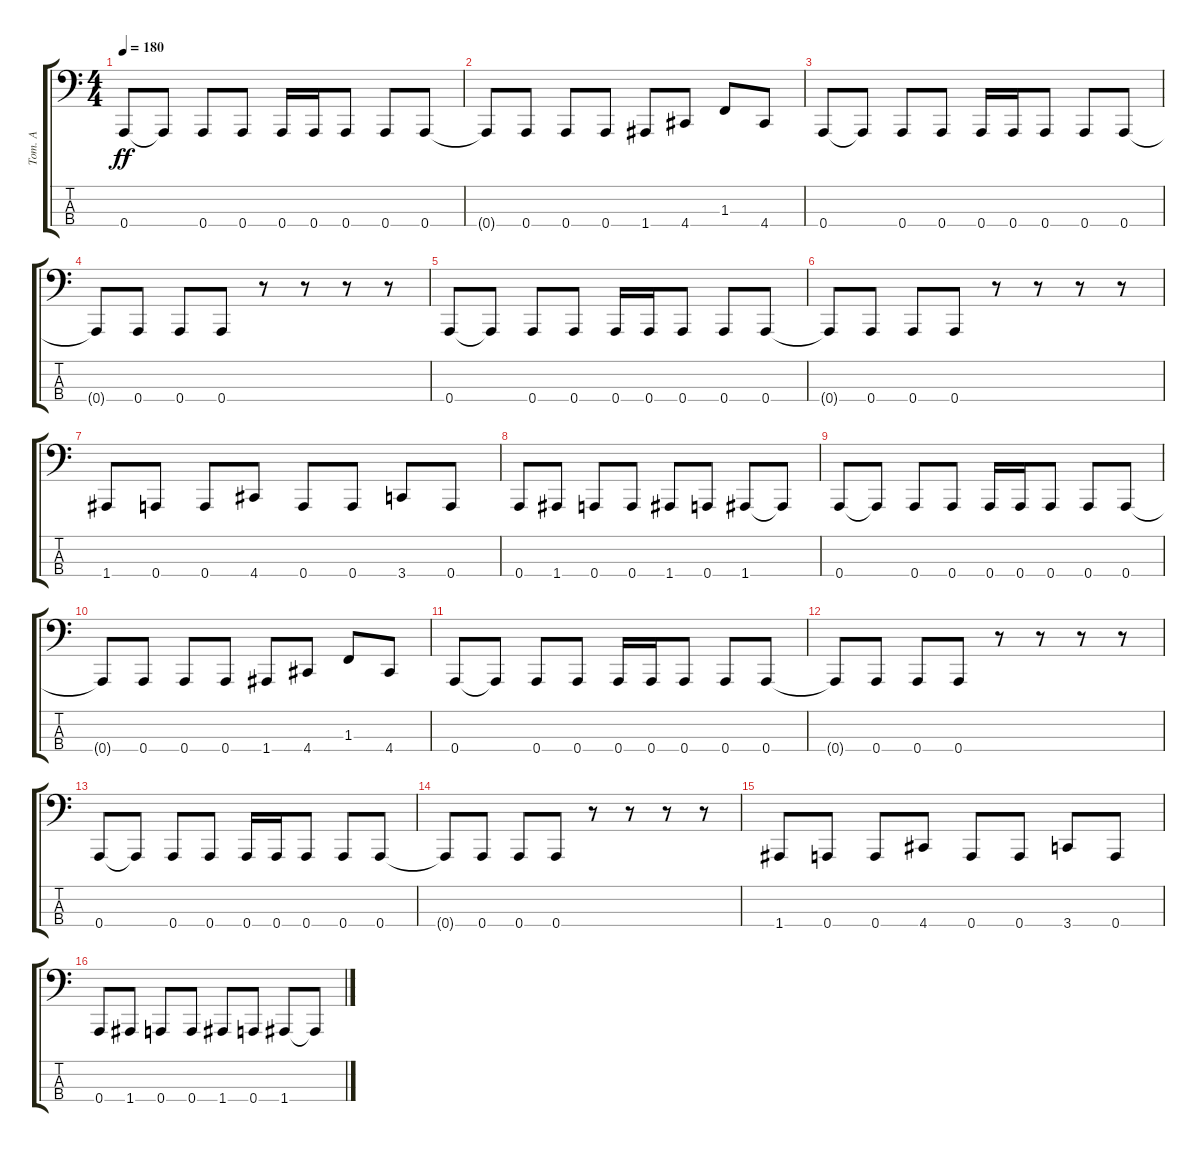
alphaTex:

\track ("Tom. A" "Tom. A") {instrument electricbasspick}
\staff {score tabs}
\tuning (D2 A1 E1 A0) {hide}
\ts (4 4)
\tempo 180
\clef f4
\ks c
0.4.8{dy ff} 0.4{t}.8 0.4.8 0.4.8 0.4.16 0.4.16 0.4.8 0.4.8 0.4.8 |
0.4{t}.8 0.4.8 0.4.8 0.4.8 1.4.8 4.4.8 1.3.8 4.4.8 |
0.4.8 0.4{t}.8 0.4.8 0.4.8 0.4.16 0.4.16 0.4.8 0.4.8 0.4.8 |
0.4{t}.8 0.4.8 0.4.8 0.4.8 r.8 r.8 r.8 r.8 |
0.4.8 0.4{t}.8 0.4.8 0.4.8 0.4.16 0.4.16 0.4.8 0.4.8 0.4.8 |
0.4{t}.8 0.4.8 0.4.8 0.4.8 r.8 r.8 r.8 r.8 |
1.4.8 0.4.8 0.4.8 4.4.8 0.4.8 0.4.8 3.4.8 0.4.8 |
0.4.8 1.4.8 0.4.8 0.4.8 1.4.8 0.4.8 1.4.8 1.4{t}.8 |
0.4.8 0.4{t}.8 0.4.8 0.4.8 0.4.16 0.4.16 0.4.8 0.4.8 0.4.8 |
0.4{t}.8 0.4.8 0.4.8 0.4.8 1.4.8 4.4.8 1.3.8 4.4.8 |
0.4.8 0.4{t}.8 0.4.8 0.4.8 0.4.16 0.4.16 0.4.8 0.4.8 0.4.8 |
0.4{t}.8 0.4.8 0.4.8 0.4.8 r.8 r.8 r.8 r.8 |
0.4.8 0.4{t}.8 0.4.8 0.4.8 0.4.16 0.4.16 0.4.8 0.4.8 0.4.8 |
0.4{t}.8 0.4.8 0.4.8 0.4.8 r.8 r.8 r.8 r.8 |
1.4.8 0.4.8 0.4.8 4.4.8 0.4.8 0.4.8 3.4.8 0.4.8 |
0.4.8 1.4.8 0.4.8 0.4.8 1.4.8 0.4.8 1.4.8 1.4{t}.8
